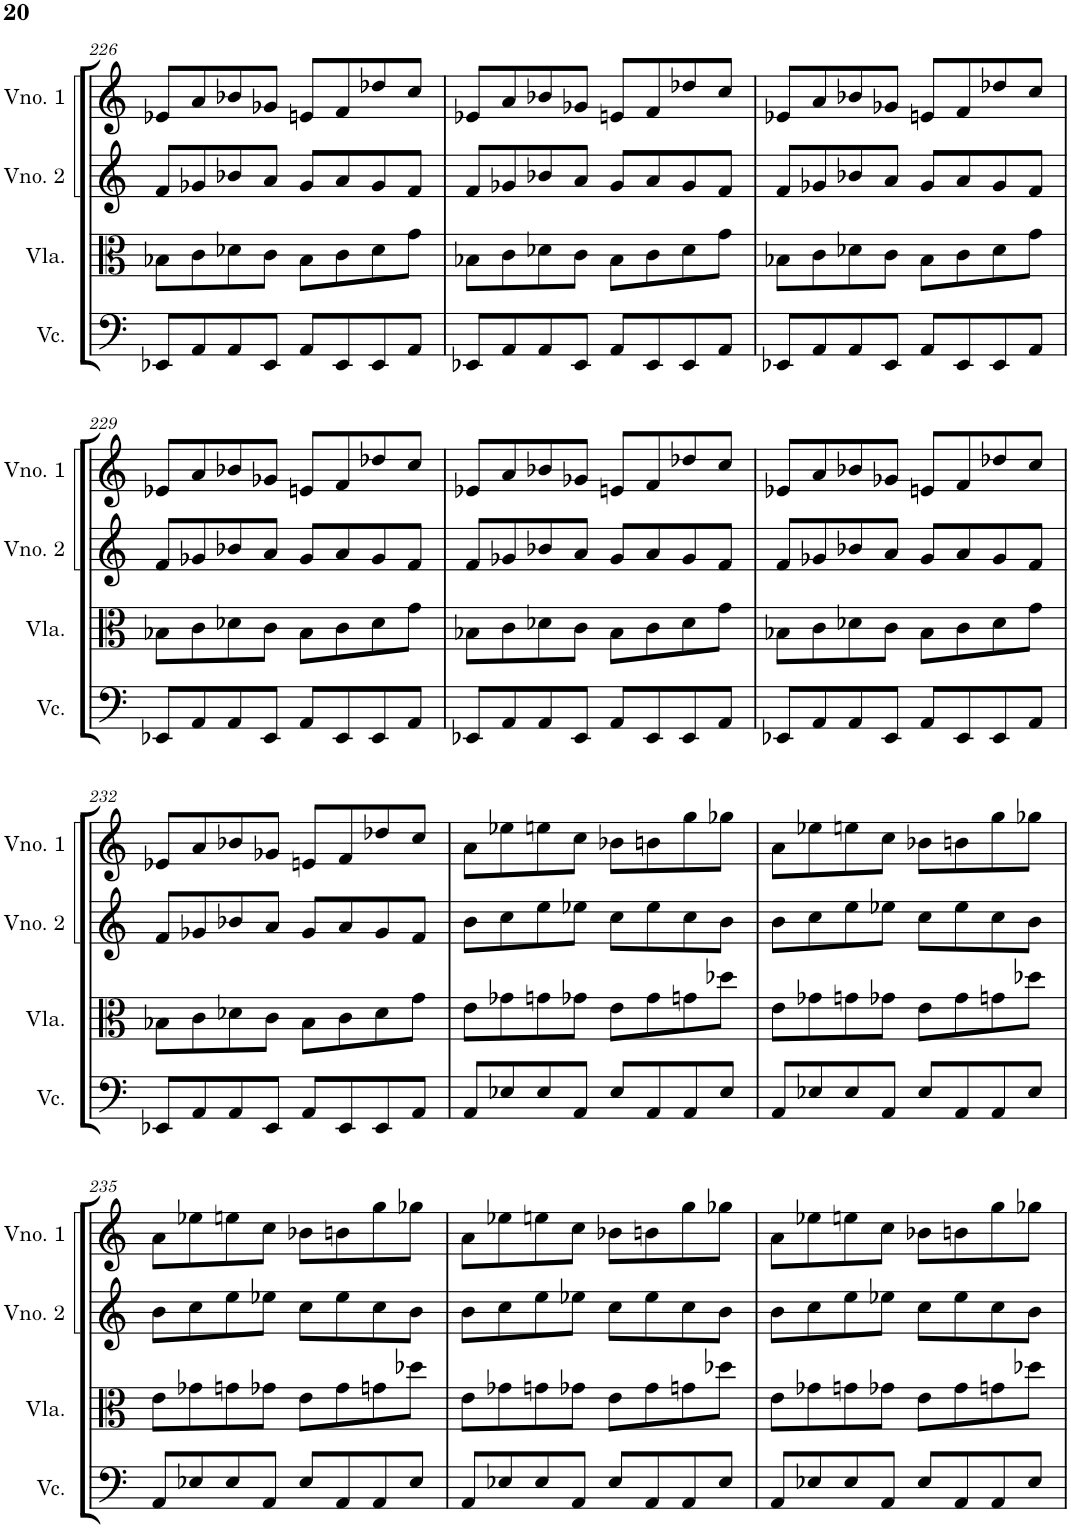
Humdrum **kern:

**kern	**kern	**kern	**kern
*part4	*part3	*part2	*part1
*staff4	*staff3	*staff2	*staff1
*I"Violoncelo	*I"Viola	*I"Violino 2	*I"Violino 1
*I'Vc.	*I'Vla.	*I'Vno. 2	*I'Vno. 1
!!LO:PB:g=z
*clefF4	*clefC3	*clefG2	*clefG2
*k[]	*k[]	*k[]	*k[]
*M4/4	*M4/4	*M4/4	*M4/4
=226	=226	=226	=226
8EE-X/L	8B-X\L	8f/L	8e-X/L
8AA/	8c\	8g-X/	8a/
8AA/	8d-X\	8b-X/	8b-X/
8EE-/J	8c\J	8a/J	8g-X/J
8AA/L	8B-\L	8g-/L	8en/L
8EE-/	8c\	8a/	8f/
8EE-/	8d-\	8g-/	8dd-X/
8AA/J	8g\J	8f/J	8cc/J
=227	=227	=227	=227
8EE-X/L	8B-X\L	8f/L	8e-X/L
8AA/	8c\	8g-X/	8a/
8AA/	8d-X\	8b-X/	8b-X/
8EE-/J	8c\J	8a/J	8g-X/J
8AA/L	8B-\L	8g-/L	8en/L
8EE-/	8c\	8a/	8f/
8EE-/	8d-\	8g-/	8dd-X/
8AA/J	8g\J	8f/J	8cc/J
=228	=228	=228	=228
8EE-X/L	8B-X\L	8f/L	8e-X/L
8AA/	8c\	8g-X/	8a/
8AA/	8d-X\	8b-X/	8b-X/
8EE-/J	8c\J	8a/J	8g-X/J
8AA/L	8B-\L	8g-/L	8en/L
8EE-/	8c\	8a/	8f/
8EE-/	8d-\	8g-/	8dd-X/
8AA/J	8g\J	8f/J	8cc/J
!!LO:LB:g=z
=229	=229	=229	=229
8EE-X/L	8B-X\L	8f/L	8e-X/L
8AA/	8c\	8g-X/	8a/
8AA/	8d-X\	8b-X/	8b-X/
8EE-/J	8c\J	8a/J	8g-X/J
8AA/L	8B-\L	8g-/L	8en/L
8EE-/	8c\	8a/	8f/
8EE-/	8d-\	8g-/	8dd-X/
8AA/J	8g\J	8f/J	8cc/J
=230	=230	=230	=230
8EE-X/L	8B-X\L	8f/L	8e-X/L
8AA/	8c\	8g-X/	8a/
8AA/	8d-X\	8b-X/	8b-X/
8EE-/J	8c\J	8a/J	8g-X/J
8AA/L	8B-\L	8g-/L	8en/L
8EE-/	8c\	8a/	8f/
8EE-/	8d-\	8g-/	8dd-X/
8AA/J	8g\J	8f/J	8cc/J
=231	=231	=231	=231
8EE-X/L	8B-X\L	8f/L	8e-X/L
8AA/	8c\	8g-X/	8a/
8AA/	8d-X\	8b-X/	8b-X/
8EE-/J	8c\J	8a/J	8g-X/J
8AA/L	8B-\L	8g-/L	8en/L
8EE-/	8c\	8a/	8f/
8EE-/	8d-\	8g-/	8dd-X/
8AA/J	8g\J	8f/J	8cc/J
!!LO:LB:g=z
=232	=232	=232	=232
8EE-X/L	8B-X\L	8f/L	8e-X/L
8AA/	8c\	8g-X/	8a/
8AA/	8d-X\	8b-X/	8b-X/
8EE-/J	8c\J	8a/J	8g-X/J
8AA/L	8B-\L	8g-/L	8en/L
8EE-/	8c\	8a/	8f/
8EE-/	8d-\	8g-/	8dd-X/
8AA/J	8g\J	8f/J	8cc/J
=233	=233	=233	=233
8AA/L	8e\L	8b\L	8a\L
8E-X/	8g-X\	8cc\	8ee-X\
8E-/	8gn\	8ee\	8een\
8AA/J	8g-X\J	8ee-X\J	8cc\J
8E-/L	8e\L	8cc\L	8b-X\L
8AA/	8g-\	8ee-\	8bn\
8AA/	8gn\	8cc\	8gg\
8E-/J	8dd-X\J	8b\J	8gg-X\J
=234	=234	=234	=234
8AA/L	8e\L	8b\L	8a\L
8E-X/	8g-X\	8cc\	8ee-X\
8E-/	8gn\	8ee\	8een\
8AA/J	8g-X\J	8ee-X\J	8cc\J
8E-/L	8e\L	8cc\L	8b-X\L
8AA/	8g-\	8ee-\	8bn\
8AA/	8gn\	8cc\	8gg\
8E-/J	8dd-X\J	8b\J	8gg-X\J
!!LO:LB:g=z
=235	=235	=235	=235
8AA/L	8e\L	8b\L	8a\L
8E-X/	8g-X\	8cc\	8ee-X\
8E-/	8gn\	8ee\	8een\
8AA/J	8g-X\J	8ee-X\J	8cc\J
8E-/L	8e\L	8cc\L	8b-X\L
8AA/	8g-\	8ee-\	8bn\
8AA/	8gn\	8cc\	8gg\
8E-/J	8dd-X\J	8b\J	8gg-X\J
=236	=236	=236	=236
8AA/L	8e\L	8b\L	8a\L
8E-X/	8g-X\	8cc\	8ee-X\
8E-/	8gn\	8ee\	8een\
8AA/J	8g-X\J	8ee-X\J	8cc\J
8E-/L	8e\L	8cc\L	8b-X\L
8AA/	8g-\	8ee-\	8bn\
8AA/	8gn\	8cc\	8gg\
8E-/J	8dd-X\J	8b\J	8gg-X\J
=237	=237	=237	=237
8AA/L	8e\L	8b\L	8a\L
8E-X/	8g-X\	8cc\	8ee-X\
8E-/	8gn\	8ee\	8een\
8AA/J	8g-X\J	8ee-X\J	8cc\J
8E-/L	8e\L	8cc\L	8b-X\L
8AA/	8g-\	8ee-\	8bn\
8AA/	8gn\	8cc\	8gg\
8E-/J	8dd-X\J	8b\J	8gg-X\J
=	=	=	=
*-	*-	*-	*-
